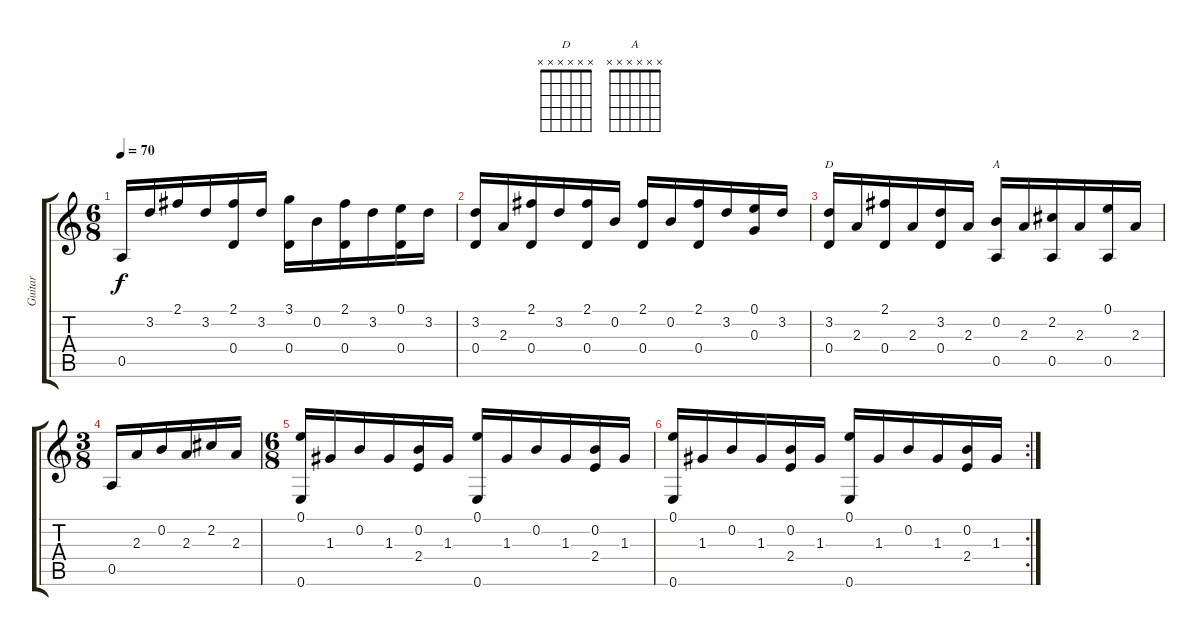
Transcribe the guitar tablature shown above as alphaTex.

\track ("Guitar" "Guitar") {instrument acousticguitarnylon}
\staff {score tabs}
\tuning (E4 B3 G3 D3 A2 E2) {hide}
\chord ("D" x x x x x x) {firstfret 0}
\chord ("A" x x x x x x) {firstfret 0}
\ts (6 8)
\tempo 70
\clef g2
\ks c
0.5.16{dy f} 3.2.16 2.1.16 3.2.16 (2.1 0.4).16 3.2.16 (3.1 0.4).16 0.2.16 (2.1 0.4).16 3.2.16 (0.1 0.4).16 3.2.16 |
(3.2 0.4).16 2.3.16 (2.1 0.4).16 3.2.16 (2.1 0.4).16 0.2.16 (2.1 0.4).16 0.2.16 (2.1 0.4).16 3.2.16 (0.1 0.3).16 3.2.16 |
(3.2 0.4).16{ch "D"} 2.3.16 (2.1 0.4).16 2.3.16 (3.2 0.4).16 2.3.16 (0.2 0.5).16{ch "A"} 2.3.16 (2.2 0.5).16 2.3.16 (0.1 0.5).16 2.3.16 |
\ts (3 8)
0.5.16 2.3.16 0.2.16 2.3.16 2.2.16 2.3.16 |
\ts (6 8)
(0.1 0.6).16 1.3.16 0.2.16 1.3.16 (0.2 2.4).16 1.3.16 (0.1 0.6).16 1.3.16 0.2.16 1.3.16 (0.2 2.4).16 1.3.16 |
\rc 2
(0.1 0.6).16 1.3.16 0.2.16 1.3.16 (0.2 2.4).16 1.3.16 (0.1 0.6).16 1.3.16 0.2.16 1.3.16 (0.2 2.4).16 1.3.16
